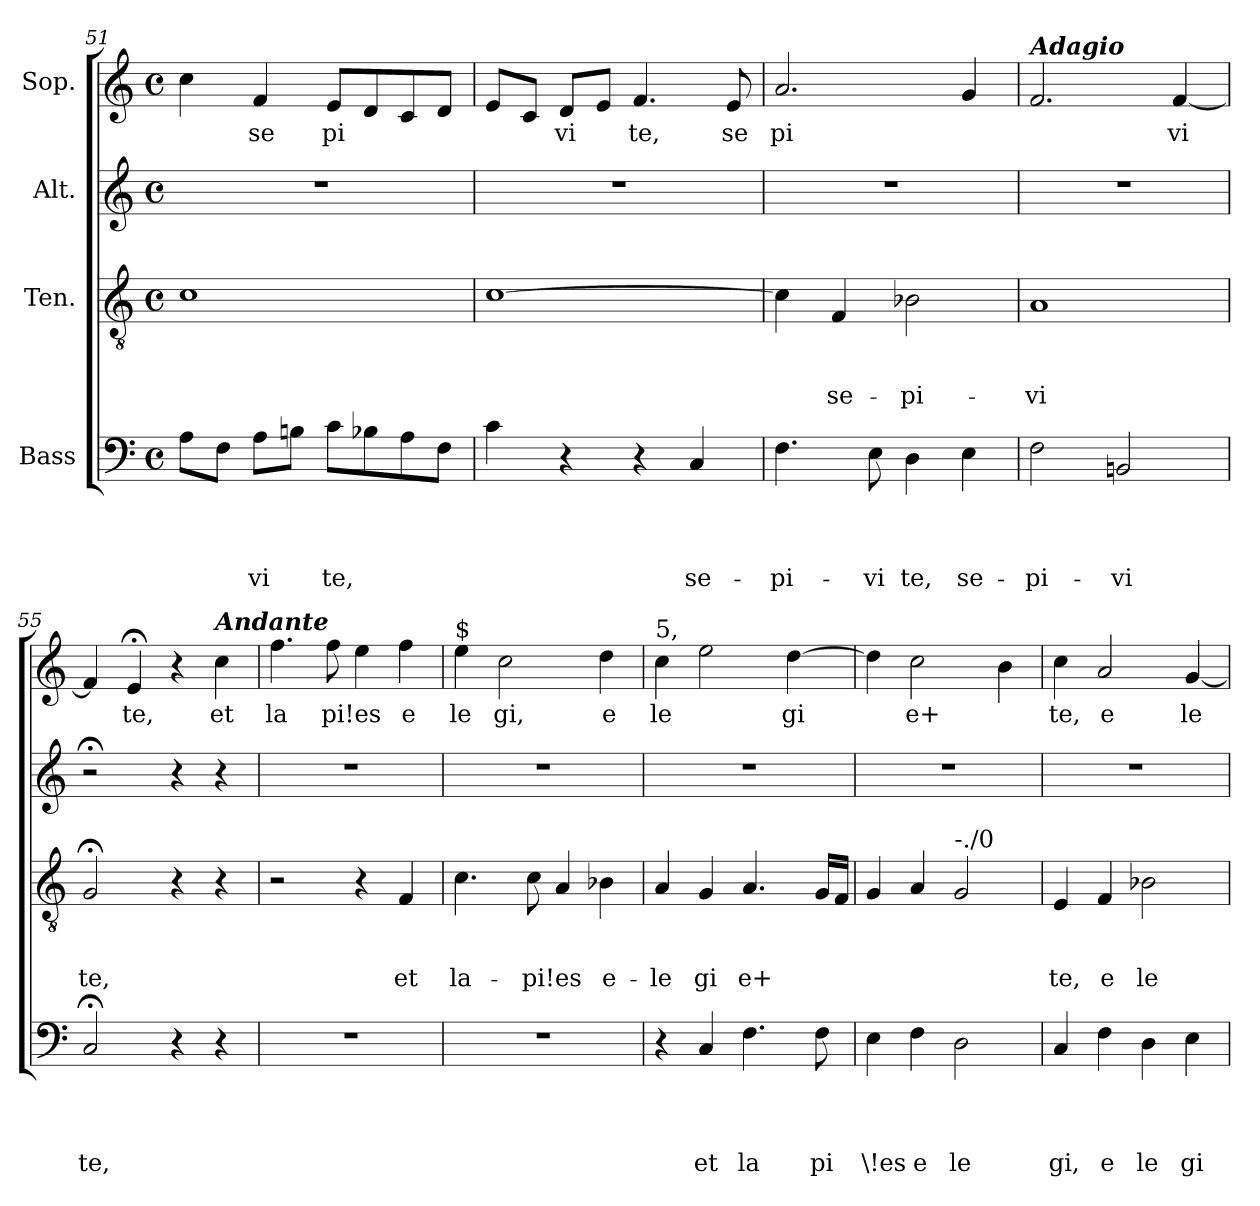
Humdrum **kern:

**kern	**text	**text	**text	**text	**kern	**text	**text	**text	**kern	**kern	**text
*part4	*part4	*part4	*part4	*part4	*part3	*part3	*part3	*part3	*part2	*part1	*part1
*staff4	*staff4	*staff4	*staff4	*staff4	*staff3	*staff3	*staff3	*staff3	*staff2	*staff1	*staff1
*I"Bass	*	*	*	*	*I"Ten.	*	*	*	*I"Alt.	*I"Sop.	*
!!LO:PB:g=z
*clefF4	*	*	*	*	*clefGv2	*	*	*	*clefG2	*clefG2	*
*k[]	*	*	*	*	*k[]	*	*	*	*k[]	*k[]	*
*C:	*	*	*	*	*C:	*	*	*	*C:	*C:	*
*M4/4	*	*	*	*	*M4/4	*	*	*	*M4/4	*M4/4	*
*met(c)	*	*	*	*	*met(c)	*	*	*	*met(c)	*met(c)	*
=51	=51	=51	=51	=51	=51	=51	=51	=51	=51	=51	=51
8A\L	.	.	.	.	1c	.	.	.	1r	4cc\	.
8F\J	.	.	.	.	.	.	.	.	.	.	.
!	!	!	!	!LO:LY:b	!	!	!	!	!	!	!LO:LY:b
8A\L	.	.	.	vi	.	.	.	.	.	4f/	se
8Bn\J	.	.	.	.	.	.	.	.	.	.	.
!	!	!	!	!LO:LY:b	!	!	!	!	!	!	!LO:LY:b
8c\L	.	.	.	te,	.	.	.	.	.	8e/L	pi
8B-X\	.	.	.	.	.	.	.	.	.	8d/	.
8A\	.	.	.	.	.	.	.	.	.	8c/	.
8F\J	.	.	.	.	.	.	.	.	.	8d/J	.
=52	=52	=52	=52	=52	=52	=52	=52	=52	=52	=52	=52
4c\	.	.	.	.	[>1c	.	.	.	1r	8e/L	.
.	.	.	.	.	.	.	.	.	.	8c/J	.
!	!	!	!	!	!	!	!	!	!	!	!LO:LY:b
4r	.	.	.	.	.	.	.	.	.	8d/L	vi
.	.	.	.	.	.	.	.	.	.	8e/J	.
!	!	!	!	!	!	!	!	!	!	!	!LO:LY:b
4r	.	.	.	.	.	.	.	.	.	4.f/	te,
!	!	!	!	!LO:LY:b	!	!	!	!	!	!	!
4C/	.	.	.	se-	.	.	.	.	.	.	.
!	!	!	!	!	!	!	!	!	!	!	!LO:LY:b
.	.	.	.	.	.	.	.	.	.	8e/	se
=53	=53	=53	=53	=53	=53	=53	=53	=53	=53	=53	=53
!	!	!	!	!LO:LY:b	!	!	!	!	!	!	!LO:LY:b
4.F\	.	.	.	-pi-	4c\]	.	.	.	1r	2.a/	pi
!	!	!	!	!	!	!	!	!LO:LY:b	!	!	!
.	.	.	.	.	4F/	.	.	se-	.	.	.
!	!	!	!	!LO:LY:b	!	!	!	!	!	!	!
8E\	.	.	.	-vi	.	.	.	.	.	.	.
!	!	!	!	!LO:LY:b	!	!	!	!LO:LY:b	!	!	!
4D\	.	.	.	te,	2B-X\	.	.	-pi-	.	.	.
!	!	!	!	!LO:LY:b	!	!	!	!	!	!	!
4E\	.	.	.	se-	.	.	.	.	.	4g/	.
=54	=54	=54	=54	=54	=54	=54	=54	=54	=54	=54	=54
!	!	!	!	!	!	!	!	!	!	!LO:TX:a:Bi:t=Adagio	!
!	!	!	!	!LO:LY:b	!	!	!	!LO:LY:b	!	!	!
2F\	.	.	.	-pi-	1A	.	.	-vi	1r	2.f/	.
!	!	!	!	!LO:LY:b	!	!	!	!	!	!	!
2BBn/	.	.	.	-vi	.	.	.	.	.	.	.
!	!	!	!	!	!	!	!	!	!	!	!LO:LY:b
.	.	.	.	.	.	.	.	.	.	[<4f/	vi
=55	=55	=55	=55	=55	=55	=55	=55	=55	=55	=55	=55
!	!	!	!	!LO:LY:b	!	!	!	!LO:LY:b	!	!	!
2C;/	.	.	.	te,	2G;/	.	.	te,	2r;<	4f/]	.
!	!	!	!	!	!	!	!	!	!	!	!LO:LY:b
.	.	.	.	.	.	.	.	.	.	4e;/	te,
4r	.	.	.	.	4r	.	.	.	4r	4r	.
!	!	!	!	!	!	!	!	!	!	!LO:TX:a:Bi:t=Andante	!
!	!	!	!	!	!	!	!	!	!	!	!LO:LY:b
4r	.	.	.	.	4r	.	.	.	4r	4cc\	et
=56	=56	=56	=56	=56	=56	=56	=56	=56	=56	=56	=56
!	!	!	!	!	!	!	!	!	!	!	!LO:LY:b
1r	.	.	.	.	2r	.	.	.	1r	4.ff\	la
!	!	!	!	!	!	!	!	!	!	!	!LO:LY:b
.	.	.	.	.	.	.	.	.	.	8ff\	pi!es
.	.	.	.	.	4r	.	.	.	.	4ee\	.
!	!	!	!	!	!	!	!	!LO:LY:b	!	!	!LO:LY:b
.	.	.	.	.	4F/	.	.	et	.	4ff\	e
=57	=57	=57	=57	=57	=57	=57	=57	=57	=57	=57	=57
!	!	!	!	!	!	!	!	!	!	!LO:TX:a:t=$	!
!	!	!	!	!	!	!	!	!LO:LY:b	!	!	!LO:LY:b
1r	.	.	.	.	4.c\	.	.	la-	1r	4ee\	le
!	!	!	!	!	!	!	!	!	!	!	!LO:LY:b
.	.	.	.	.	.	.	.	.	.	2cc\	gi,
!	!	!	!	!	!	!	!	!LO:LY:b	!	!	!
.	.	.	.	.	8c\	.	.	-pi!es	.	.	.
.	.	.	.	.	4A/	.	.	.	.	.	.
!	!	!	!	!	!	!	!	!LO:LY:b	!	!	!LO:LY:b
.	.	.	.	.	4B-X\	.	.	e-	.	4dd\	e
!!LO:LB:g=z
=58	=58	=58	=58	=58	=58	=58	=58	=58	=58	=58	=58
!	!	!	!	!	!	!	!	!	!	!LO:TX:a:t=5,	!
!	!	!	!	!	!	!	!	!LO:LY:b	!	!	!LO:LY:b
4r	.	.	.	.	4A/	.	.	-le	1r	4cc\	le
!	!	!	!	!LO:LY:b	!	!	!	!LO:LY:b	!	!	!
4C/	.	.	.	et	4G/	.	.	gi	.	2ee\	.
!	!	!	!	!LO:LY:b	!	!	!	!LO:LY:b	!	!	!
4.F\	.	.	.	la	4.A/	.	.	e+	.	.	.
!	!	!	!	!	!	!	!	!	!	!	!LO:LY:b
.	.	.	.	.	.	.	.	.	.	[>4dd\	gi
!	!	!	!	!LO:LY:b	!	!	!	!	!	!	!
8F\	.	.	.	pi	16G/LL	.	.	.	.	.	.
.	.	.	.	.	16F/JJ	.	.	.	.	.	.
=59	=59	=59	=59	=59	=59	=59	=59	=59	=59	=59	=59
!	!	!	!	!LO:LY:b	!	!	!	!	!	!	!
4E\	.	.	.	\!es	4G/	.	.	.	1r	4dd\]	.
!	!	!	!	!LO:LY:b	!	!	!	!	!	!	!LO:LY:b
4F\	.	.	.	e	4A/	.	.	.	.	2cc\	e+
!	!	!	!	!	!LO:TX:a:t=-./0	!	!	!	!	!	!
!	!	!	!	!LO:LY:b	!	!	!	!	!	!	!
2D\	.	.	.	le	2G/	.	.	.	.	.	.
.	.	.	.	.	.	.	.	.	.	4b\	.
=60	=60	=60	=60	=60	=60	=60	=60	=60	=60	=60	=60
!	!	!	!	!LO:LY:b	!	!	!	!LO:LY:b	!	!	!LO:LY:b
4C/	.	.	.	gi,	4E/	.	.	te,	1r	4cc\	te,
!	!	!	!	!LO:LY:b	!	!	!	!LO:LY:b	!	!	!LO:LY:b
4F\	.	.	.	e	4F/	.	.	e	.	2a/	e
!	!	!	!	!LO:LY:b	!	!	!	!LO:LY:b	!	!	!
4D\	.	.	.	le	2B-X\	.	.	le	.	.	.
!	!	!	!	!LO:LY:b	!	!	!	!	!	!	!LO:LY:b
4E\	.	.	.	gi	.	.	.	.	.	[<4g/	le
=	=	=	=	=	=	=	=	=	=	=	=
*-	*-	*-	*-	*-	*-	*-	*-	*-	*-	*-	*-
